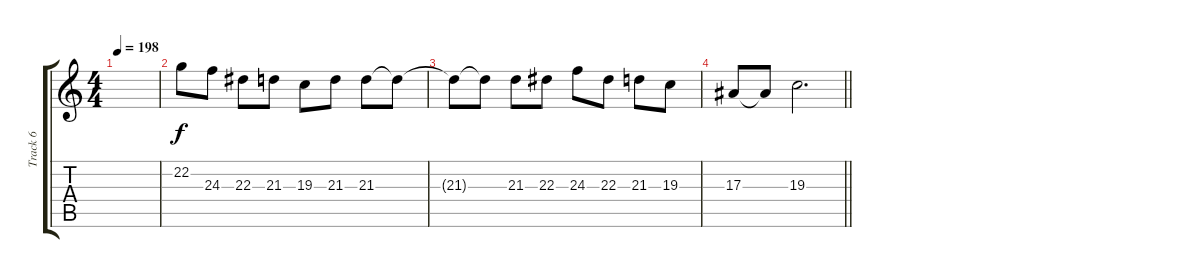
\track ("Track 6" "Track 6") {instrument koto}
\staff {score tabs}
\tuning (D4 A3 F3 C3 G2 C2) {hide}
\ts (4 4)
\tempo 198
\clef g2
\ks c
|
22.2.8 24.3.8 22.3.8 21.3.8 19.3.8 21.3.8 21.3.8 21.3{t}.8 |
21.3{t}.8 21.3{t}.8 21.3.8 22.3.8 24.3.8 22.3.8 21.3.8 19.3.8 |
\barLineRight lightlight
17.3.8 17.3{t}.8 19.3.2{d}
